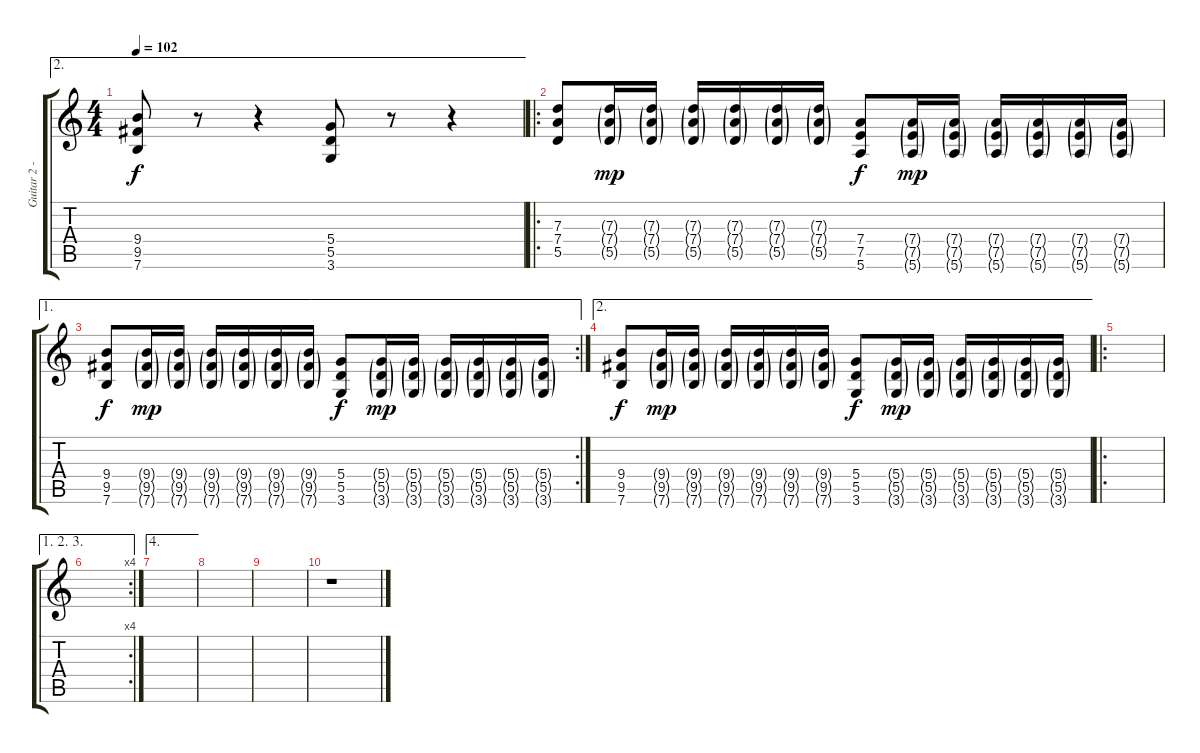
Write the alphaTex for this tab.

\track ("Guitar 2 - Distortion/Clean" "Guitar 2 -") {instrument distortionguitar}
\staff {score tabs}
\tuning (E4 B3 G3 D3 A2 E2) {hide}
\ae 2
\ts (4 4)
\tempo 102
\clef g2
\ks c
(9.4 9.5 7.6).8{dy f} r.8 r.4 (5.4 5.5 3.6).8 r.8 r.4 |
\ro
(7.3 7.4 5.5).8 (7.3{g} 7.4{g} 5.5{g}).16{dy mp} (7.3{g} 7.4{g} 5.5{g}).16 (7.3{g} 7.4{g} 5.5{g}).16 (7.3{g} 7.4{g} 5.5{g}).16 (7.3{g} 7.4{g} 5.5{g}).16 (7.3{g} 7.4{g} 5.5{g}).16 (7.4 7.5 5.6).8{dy f} (7.4{g} 7.5{g} 5.6{g}).16{dy mp} (7.4{g} 7.5{g} 5.6{g}).16 (7.4{g} 7.5{g} 5.6{g}).16 (7.4{g} 7.5{g} 5.6{g}).16 (7.4{g} 7.5{g} 5.6{g}).16 (7.4{g} 7.5{g} 5.6{g}).16 |
\ae 1
\rc 2
(9.4 9.5 7.6).8{dy f} (9.4{g} 9.5{g} 7.6{g}).16{dy mp} (9.4{g} 9.5{g} 7.6{g}).16 (9.4{g} 9.5{g} 7.6{g}).16 (9.4{g} 9.5{g} 7.6{g}).16 (9.4{g} 9.5{g} 7.6{g}).16 (9.4{g} 9.5{g} 7.6{g}).16 (5.4 5.5 3.6).8{dy f} (5.4{g} 5.5{g} 3.6{g}).16{dy mp} (5.4{g} 5.5{g} 3.6{g}).16 (5.4{g} 5.5{g} 3.6{g}).16 (5.4{g} 5.5{g} 3.6{g}).16 (5.4{g} 5.5{g} 3.6{g}).16 (5.4{g} 5.5{g} 3.6{g}).16 |
\ae 2
(9.4 9.5 7.6).8{dy f} (9.4{g} 9.5{g} 7.6{g}).16{dy mp} (9.4{g} 9.5{g} 7.6{g}).16 (9.4{g} 9.5{g} 7.6{g}).16 (9.4{g} 9.5{g} 7.6{g}).16 (9.4{g} 9.5{g} 7.6{g}).16 (9.4{g} 9.5{g} 7.6{g}).16 (5.4 5.5 3.6).8{dy f} (5.4{g} 5.5{g} 3.6{g}).16{dy mp} (5.4{g} 5.5{g} 3.6{g}).16 (5.4{g} 5.5{g} 3.6{g}).16 (5.4{g} 5.5{g} 3.6{g}).16 (5.4{g} 5.5{g} 3.6{g}).16 (5.4{g} 5.5{g} 3.6{g}).16 |
\ro
|
\ae (1 2 3)
\rc 4
|
\ae 4
|
|
|
r.1
